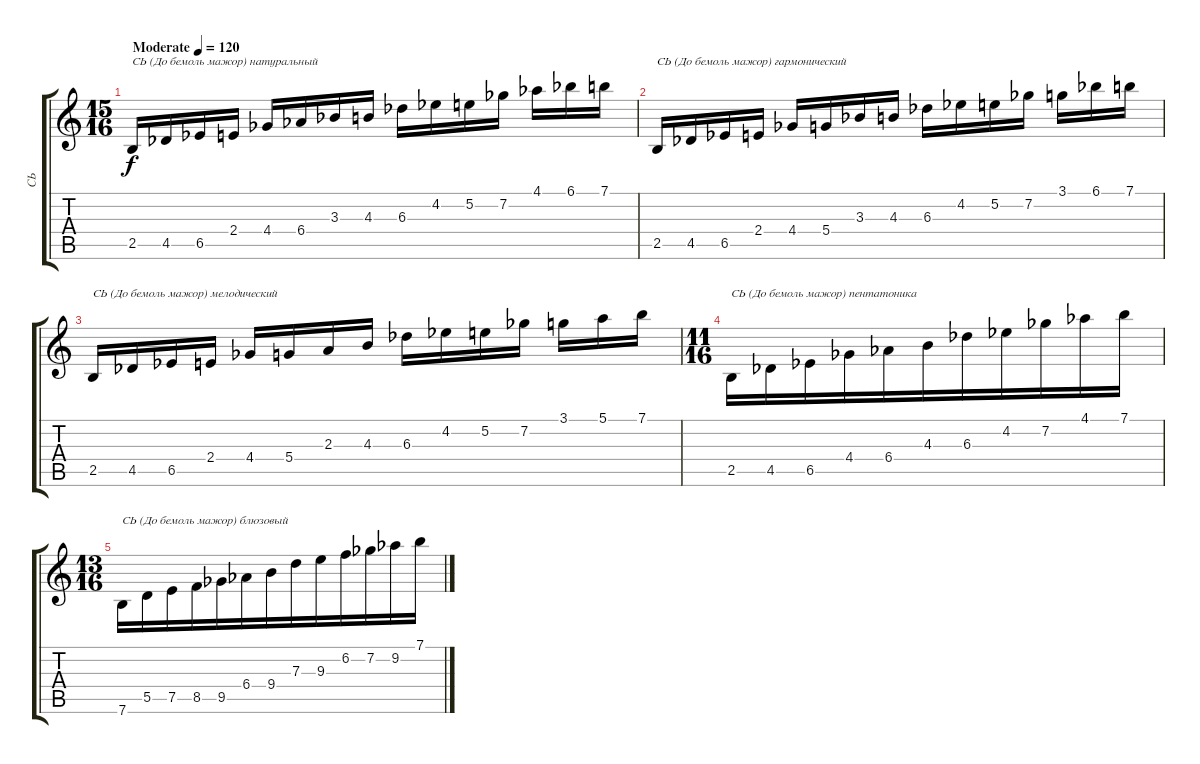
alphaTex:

\track ("CЬ" "CЬ") {instrument acousticguitarsteel}
\staff {score tabs}
\tuning (E4 B3 G3 D3 A2 E2) {hide}
\ts (15 16)
\tempo (120 "Moderate")
\clef g2
\ks c
2.5.16{txt "CЬ (До бемоль мажор) натуральный" dy f instrument acousticguitarsteel} 4.5{acc b}.16 6.5{acc b}.16 2.4.16 4.4{acc b}.16 6.4{acc b}.16 3.3{acc b}.16 4.3.16 6.3{acc b}.16 4.2{acc b}.16 5.2.16 7.2{acc b}.16 4.1{acc b}.16 6.1{acc b}.16 7.1.16 |
2.5.16{txt "CЬ (До бемоль мажор) гармонический"} 4.5{acc b}.16 6.5{acc b}.16 2.4.16 4.4{acc b}.16 5.4.16 3.3{acc b}.16 4.3.16 6.3{acc b}.16 4.2{acc b}.16 5.2.16 7.2{acc b}.16 3.1.16 6.1{acc b}.16 7.1.16 |
2.5.16{txt "CЬ (До бемоль мажор) мелодический"} 4.5{acc b}.16 6.5{acc b}.16 2.4.16 4.4{acc b}.16 5.4.16 2.3.16 4.3.16 6.3{acc b}.16 4.2{acc b}.16 5.2.16 7.2{acc b}.16 3.1.16 5.1.16 7.1.16 |
\ts (11 16)
2.5.16{txt "CЬ (До бемоль мажор) пентатоника" beam merge} 4.5{acc b}.16{beam merge} 6.5{acc b}.16{beam merge} 4.4{acc b}.16{beam merge} 6.4{acc b}.16 4.3.16{beam merge} 6.3{acc b}.16{beam merge} 4.2{acc b}.16{beam merge} 7.2{acc b}.16{beam merge} 4.1{acc b}.16{beam merge} 7.1.16 |
\ts (13 16)
7.6.16{txt "CЬ (До бемоль мажор) блюзовый" beam merge} 5.5.16{beam merge} 7.5.16{beam merge} 8.5.16{beam merge} 9.5{acc b}.16{beam merge} 6.4{acc b}.16 9.4.16{beam merge} 7.3.16{beam merge} 9.3.16{beam merge} 6.2.16{beam merge} 7.2{acc b}.16{beam merge} 9.2{acc b}.16{beam merge} 7.1.16
